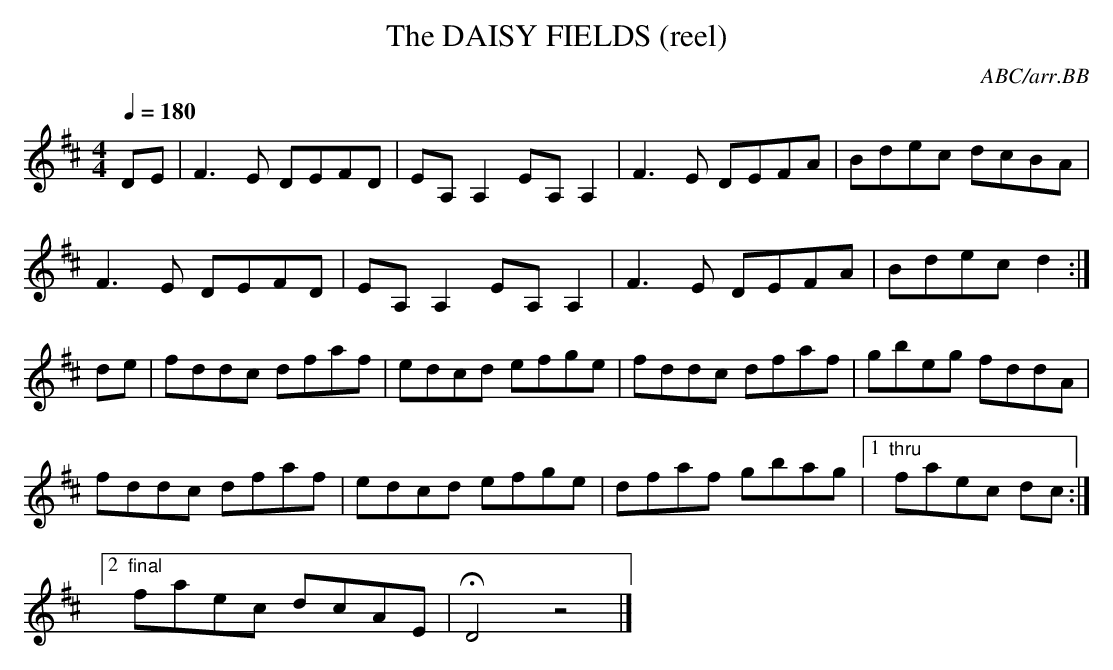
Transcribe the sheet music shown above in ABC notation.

X:1
T:DAISY FIELDS (reel), The
C:ABC/arr.BB
Q:1/4=180
L:1/8
M:4/4
K:D
DE|F3E DEFD|EA,A,2 EA,A,2|F3E DEFA|Bdec dcBA|
F3E DEFD|EA,A,2 EA,A,2|F3E DEFA|Bdec d2 :|
de|fddc dfaf|edcd efge|fddc dfaf|gbeg fddA|
fddc dfaf|edcd efge|dfaf gbag|1 "thru"faec dc:|
[2 "final"faec dcAE|HD4z4|]
